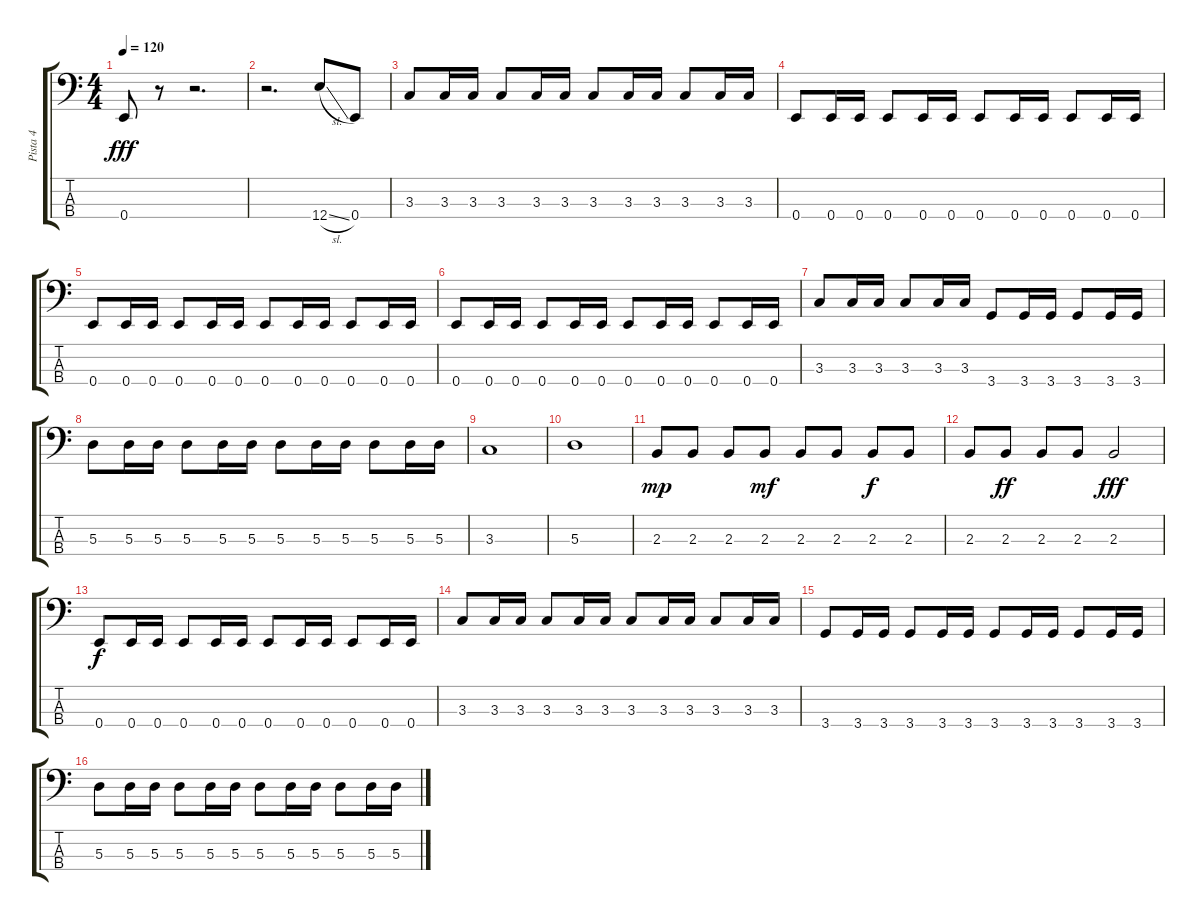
\track ("Pista 4" "Pista 4") {instrument electricbasspick}
\staff {score tabs}
\tuning (G2 D2 A1 E1) {hide}
\ts (4 4)
\tempo 120
\clef f4
\ks c
0.4.8{dy fff} r.8 r.2{d} |
r.2{d} 12.4{sl}.8 0.4.8 |
3.3.8 3.3.16 3.3.16 3.3.8 3.3.16 3.3.16 3.3.8 3.3.16 3.3.16 3.3.8 3.3.16 3.3.16 |
0.4.8 0.4.16 0.4.16 0.4.8 0.4.16 0.4.16 0.4.8 0.4.16 0.4.16 0.4.8 0.4.16 0.4.16 |
0.4.8 0.4.16 0.4.16 0.4.8 0.4.16 0.4.16 0.4.8 0.4.16 0.4.16 0.4.8 0.4.16 0.4.16 |
0.4.8 0.4.16 0.4.16 0.4.8 0.4.16 0.4.16 0.4.8 0.4.16 0.4.16 0.4.8 0.4.16 0.4.16 |
3.3.8 3.3.16 3.3.16 3.3.8 3.3.16 3.3.16 3.4.8 3.4.16 3.4.16 3.4.8 3.4.16 3.4.16 |
5.3.8 5.3.16 5.3.16 5.3.8 5.3.16 5.3.16 5.3.8 5.3.16 5.3.16 5.3.8 5.3.16 5.3.16 |
3.3.1 |
5.3.1 |
2.3.8{dy mp} 2.3.8 2.3.8 2.3.8{dy mf} 2.3.8 2.3.8 2.3.8{dy f} 2.3.8 |
2.3.8 2.3.8{dy ff} 2.3.8 2.3.8 2.3.2{dy fff} |
0.4.8{dy f} 0.4.16 0.4.16 0.4.8 0.4.16 0.4.16 0.4.8 0.4.16 0.4.16 0.4.8 0.4.16 0.4.16 |
3.3.8 3.3.16 3.3.16 3.3.8 3.3.16 3.3.16 3.3.8 3.3.16 3.3.16 3.3.8 3.3.16 3.3.16 |
3.4.8 3.4.16 3.4.16 3.4.8 3.4.16 3.4.16 3.4.8 3.4.16 3.4.16 3.4.8 3.4.16 3.4.16 |
5.3.8 5.3.16 5.3.16 5.3.8 5.3.16 5.3.16 5.3.8 5.3.16 5.3.16 5.3.8 5.3.16 5.3.16
